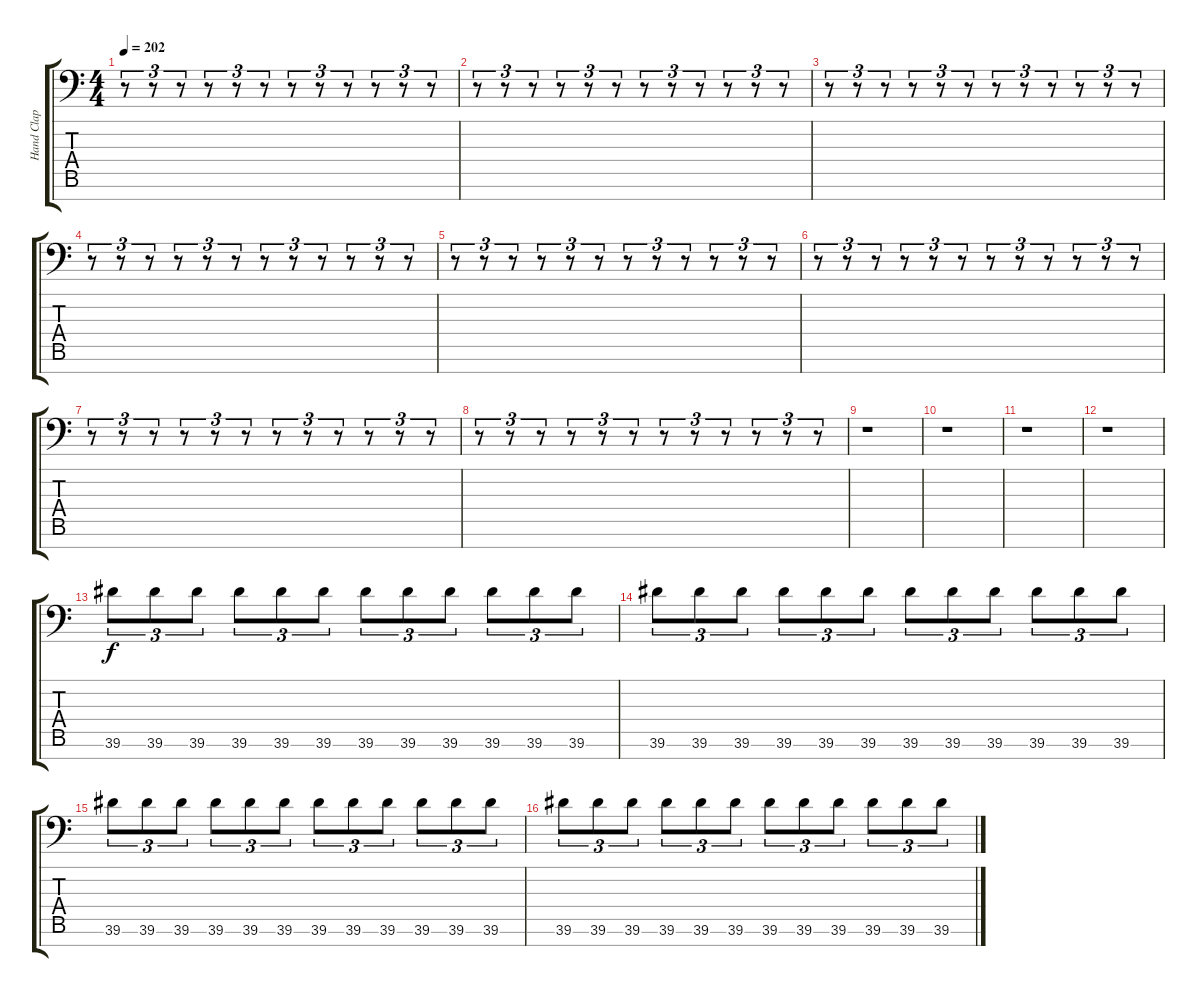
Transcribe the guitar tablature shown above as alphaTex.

\track ("Hand Clap" "Hand Clap") {instrument acousticgrandpiano}
\staff {score tabs}
\tuning (C-1 C-1 C-1 C-1 C-1 C-1 C-1) {hide}
\ts (4 4)
\tempo 202
\clef f4
\ks c
r.8{tu (3 2) dy f} r.8{tu (3 2)} r.8{tu (3 2)} r.8{tu (3 2)} r.8{tu (3 2)} r.8{tu (3 2)} r.8{tu (3 2)} r.8{tu (3 2)} r.8{tu (3 2)} r.8{tu (3 2)} r.8{tu (3 2)} r.8{tu (3 2)} |
r.8{tu (3 2)} r.8{tu (3 2)} r.8{tu (3 2)} r.8{tu (3 2)} r.8{tu (3 2)} r.8{tu (3 2)} r.8{tu (3 2)} r.8{tu (3 2)} r.8{tu (3 2)} r.8{tu (3 2)} r.8{tu (3 2)} r.8{tu (3 2)} |
r.8{tu (3 2)} r.8{tu (3 2)} r.8{tu (3 2)} r.8{tu (3 2)} r.8{tu (3 2)} r.8{tu (3 2)} r.8{tu (3 2)} r.8{tu (3 2)} r.8{tu (3 2)} r.8{tu (3 2)} r.8{tu (3 2)} r.8{tu (3 2)} |
r.8{tu (3 2)} r.8{tu (3 2)} r.8{tu (3 2)} r.8{tu (3 2)} r.8{tu (3 2)} r.8{tu (3 2)} r.8{tu (3 2)} r.8{tu (3 2)} r.8{tu (3 2)} r.8{tu (3 2)} r.8{tu (3 2)} r.8{tu (3 2)} |
r.8{tu (3 2)} r.8{tu (3 2)} r.8{tu (3 2)} r.8{tu (3 2)} r.8{tu (3 2)} r.8{tu (3 2)} r.8{tu (3 2)} r.8{tu (3 2)} r.8{tu (3 2)} r.8{tu (3 2)} r.8{tu (3 2)} r.8{tu (3 2)} |
r.8{tu (3 2)} r.8{tu (3 2)} r.8{tu (3 2)} r.8{tu (3 2)} r.8{tu (3 2)} r.8{tu (3 2)} r.8{tu (3 2)} r.8{tu (3 2)} r.8{tu (3 2)} r.8{tu (3 2)} r.8{tu (3 2)} r.8{tu (3 2)} |
r.8{tu (3 2)} r.8{tu (3 2)} r.8{tu (3 2)} r.8{tu (3 2)} r.8{tu (3 2)} r.8{tu (3 2)} r.8{tu (3 2)} r.8{tu (3 2)} r.8{tu (3 2)} r.8{tu (3 2)} r.8{tu (3 2)} r.8{tu (3 2)} |
r.8{tu (3 2)} r.8{tu (3 2)} r.8{tu (3 2)} r.8{tu (3 2)} r.8{tu (3 2)} r.8{tu (3 2)} r.8{tu (3 2)} r.8{tu (3 2)} r.8{tu (3 2)} r.8{tu (3 2)} r.8{tu (3 2)} r.8{tu (3 2)} |
r.1 |
r.1 |
r.1 |
\section ("" "")
r.1 |
39.6.8{tu (3 2)} 39.6.8{tu (3 2)} 39.6.8{tu (3 2)} 39.6.8{tu (3 2)} 39.6.8{tu (3 2)} 39.6.8{tu (3 2)} 39.6.8{tu (3 2)} 39.6.8{tu (3 2)} 39.6.8{tu (3 2)} 39.6.8{tu (3 2)} 39.6.8{tu (3 2)} 39.6.8{tu (3 2)} |
39.6.8{tu (3 2)} 39.6.8{tu (3 2)} 39.6.8{tu (3 2)} 39.6.8{tu (3 2)} 39.6.8{tu (3 2)} 39.6.8{tu (3 2)} 39.6.8{tu (3 2)} 39.6.8{tu (3 2)} 39.6.8{tu (3 2)} 39.6.8{tu (3 2)} 39.6.8{tu (3 2)} 39.6.8{tu (3 2)} |
39.6.8{tu (3 2)} 39.6.8{tu (3 2)} 39.6.8{tu (3 2)} 39.6.8{tu (3 2)} 39.6.8{tu (3 2)} 39.6.8{tu (3 2)} 39.6.8{tu (3 2)} 39.6.8{tu (3 2)} 39.6.8{tu (3 2)} 39.6.8{tu (3 2)} 39.6.8{tu (3 2)} 39.6.8{tu (3 2)} |
39.6.8{tu (3 2)} 39.6.8{tu (3 2)} 39.6.8{tu (3 2)} 39.6.8{tu (3 2)} 39.6.8{tu (3 2)} 39.6.8{tu (3 2)} 39.6.8{tu (3 2)} 39.6.8{tu (3 2)} 39.6.8{tu (3 2)} 39.6.8{tu (3 2)} 39.6.8{tu (3 2)} 39.6.8{tu (3 2)}
